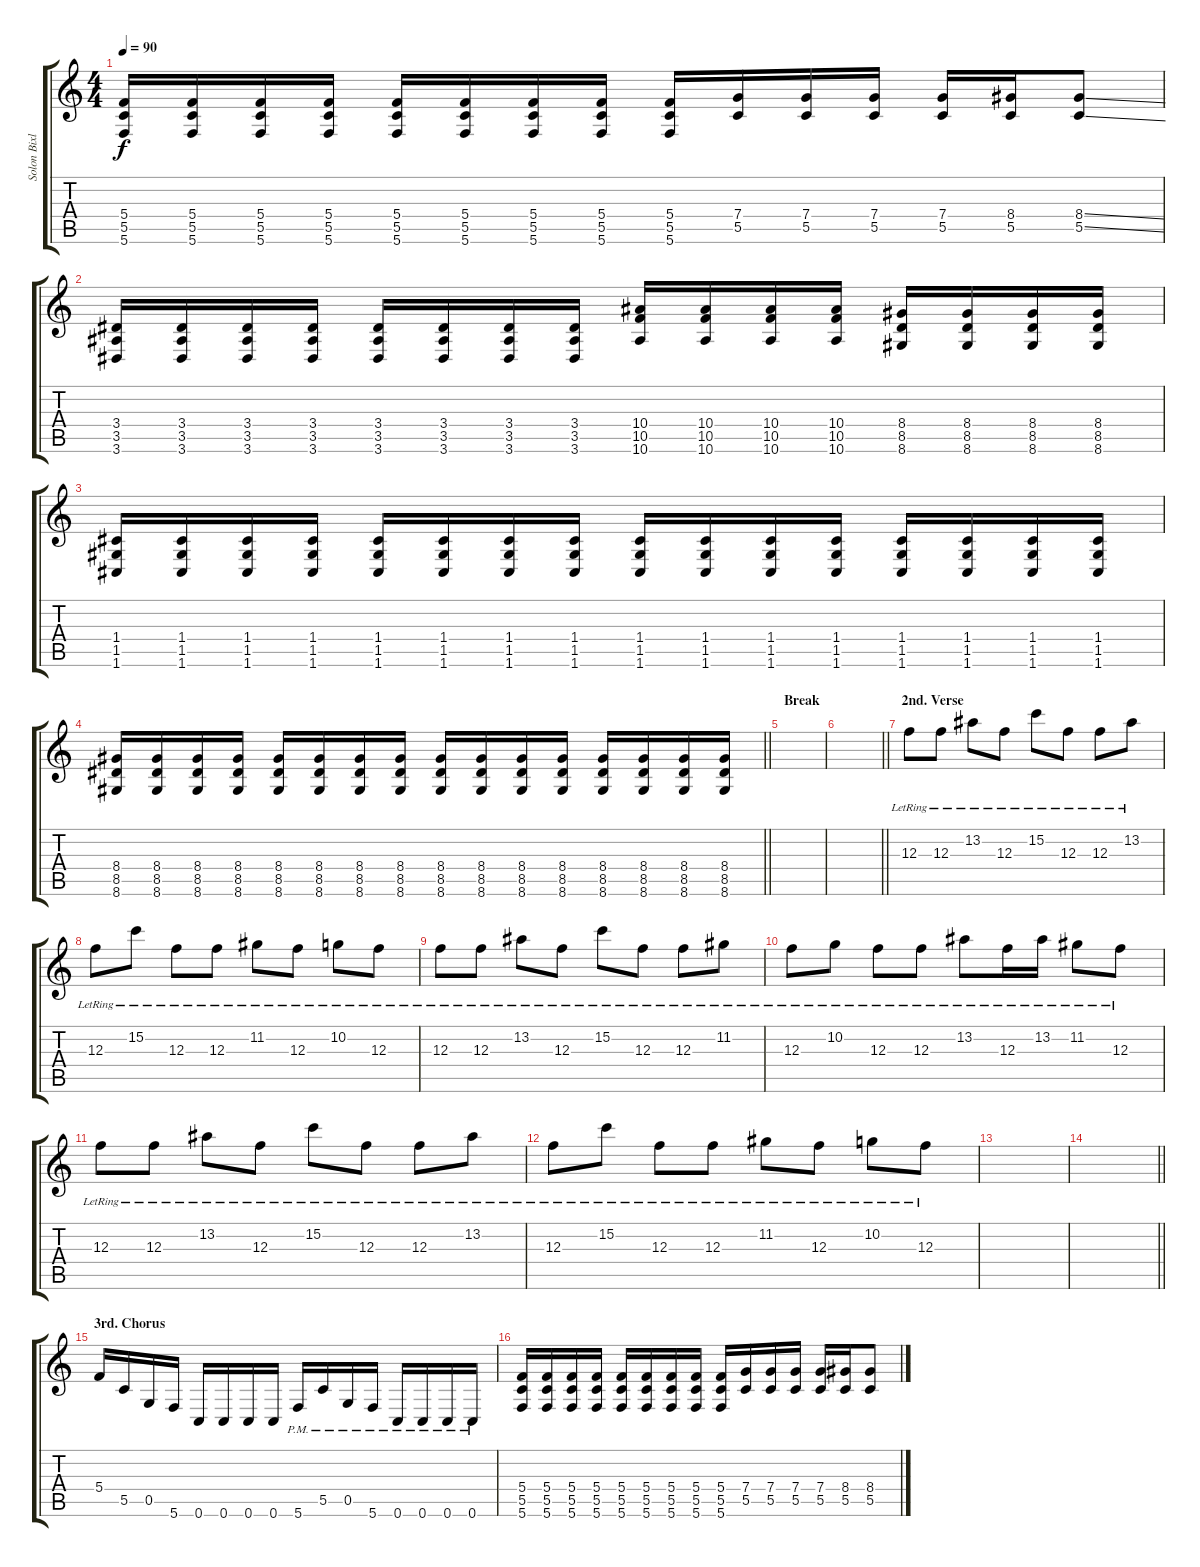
\track ("Solon Bixler - Guitar" "Solon Bixl") {instrument distortionguitar}
\staff {score tabs}
\tuning (D4 A3 F3 C3 G2 C2) {hide}
\ts (4 4)
\tempo 90
\clef g2
\ks c
(5.4 5.5 5.6).16{dy f} (5.4 5.5 5.6).16 (5.4 5.5 5.6).16 (5.4 5.5 5.6).16 (5.4 5.5 5.6).16 (5.4 5.5 5.6).16 (5.4 5.5 5.6).16 (5.4 5.5 5.6).16 (5.4 5.5 5.6).16 (7.4 5.5).16 (7.4 5.5).16 (7.4 5.5).16 (7.4 5.5).16 (8.4 5.5).16 (8.4{ss} 5.5{ss}).8 |
(3.4 3.5 3.6).16 (3.4 3.5 3.6).16 (3.4 3.5 3.6).16 (3.4 3.5 3.6).16 (3.4 3.5 3.6).16 (3.4 3.5 3.6).16 (3.4 3.5 3.6).16 (3.4 3.5 3.6).16 (10.4 10.5 10.6).16 (10.4 10.5 10.6).16 (10.4 10.5 10.6).16 (10.4 10.5 10.6).16 (8.4 8.5 8.6).16 (8.4 8.5 8.6).16 (8.4 8.5 8.6).16 (8.4 8.5 8.6).16 |
(1.4 1.5 1.6).16 (1.4 1.5 1.6).16 (1.4 1.5 1.6).16 (1.4 1.5 1.6).16 (1.4 1.5 1.6).16 (1.4 1.5 1.6).16 (1.4 1.5 1.6).16 (1.4 1.5 1.6).16 (1.4 1.5 1.6).16 (1.4 1.5 1.6).16 (1.4 1.5 1.6).16 (1.4 1.5 1.6).16 (1.4 1.5 1.6).16 (1.4 1.5 1.6).16 (1.4 1.5 1.6).16 (1.4 1.5 1.6).16 |
\barLineRight lightlight
(8.4 8.5 8.6).16 (8.4 8.5 8.6).16 (8.4 8.5 8.6).16 (8.4 8.5 8.6).16 (8.4 8.5 8.6).16 (8.4 8.5 8.6).16 (8.4 8.5 8.6).16 (8.4 8.5 8.6).16 (8.4 8.5 8.6).16 (8.4 8.5 8.6).16 (8.4 8.5 8.6).16 (8.4 8.5 8.6).16 (8.4 8.5 8.6).16 (8.4 8.5 8.6).16 (8.4 8.5 8.6).16 (8.4 8.5 8.6).16 |
\section ("" "Break")
|
\barLineRight lightlight
|
\section ("" "2nd. Verse")
12.3{lr}.8{instrument electricguitarjazz} 12.3{lr}.8 13.2{lr}.8 12.3{lr}.8 15.2{lr}.8 12.3{lr}.8 12.3{lr}.8 13.2{lr}.8 |
12.3{lr}.8 15.2{lr}.8 12.3{lr}.8 12.3{lr}.8 11.2{lr}.8 12.3{lr}.8 10.2{lr}.8 12.3{lr}.8 |
12.3{lr}.8{instrument electricguitarjazz} 12.3{lr}.8 13.2{lr}.8 12.3{lr}.8 15.2{lr}.8 12.3{lr}.8 12.3{lr}.8 11.2{lr}.8 |
12.3{lr}.8 10.2{lr}.8 12.3{lr}.8 12.3{lr}.8 13.2{lr}.8 12.3{lr}.16 13.2{lr}.16 11.2{lr}.8 12.3{lr}.8 |
12.3{lr}.8{instrument electricguitarjazz} 12.3{lr}.8 13.2{lr}.8 12.3{lr}.8 15.2{lr}.8 12.3{lr}.8 12.3{lr}.8 13.2{lr}.8 |
12.3{lr}.8 15.2{lr}.8 12.3{lr}.8 12.3{lr}.8 11.2{lr}.8 12.3{lr}.8 10.2{lr}.8 12.3{lr}.8 |
|
\barLineRight lightlight
|
\section ("" "3rd. Chorus")
5.4.16{instrument guitarharmonics} 5.5.16 0.5.16 5.6.16 0.6.16 0.6.16 0.6.16 0.6.16 5.6{pm}.16{volume 8 instrument distortionguitar} 5.5{pm}.16 0.5{pm}.16 5.6{pm}.16 0.6{pm}.16 0.6{pm}.16 0.6{pm}.16 0.6{pm}.16 |
(5.4 5.5 5.6).16{volume 13} (5.4 5.5 5.6).16 (5.4 5.5 5.6).16 (5.4 5.5 5.6).16 (5.4 5.5 5.6).16 (5.4 5.5 5.6).16 (5.4 5.5 5.6).16 (5.4 5.5 5.6).16 (5.4 5.5 5.6).16 (7.4 5.5).16 (7.4 5.5).16 (7.4 5.5).16 (7.4 5.5).16 (8.4 5.5).16 (8.4{ss} 5.5{ss}).8
